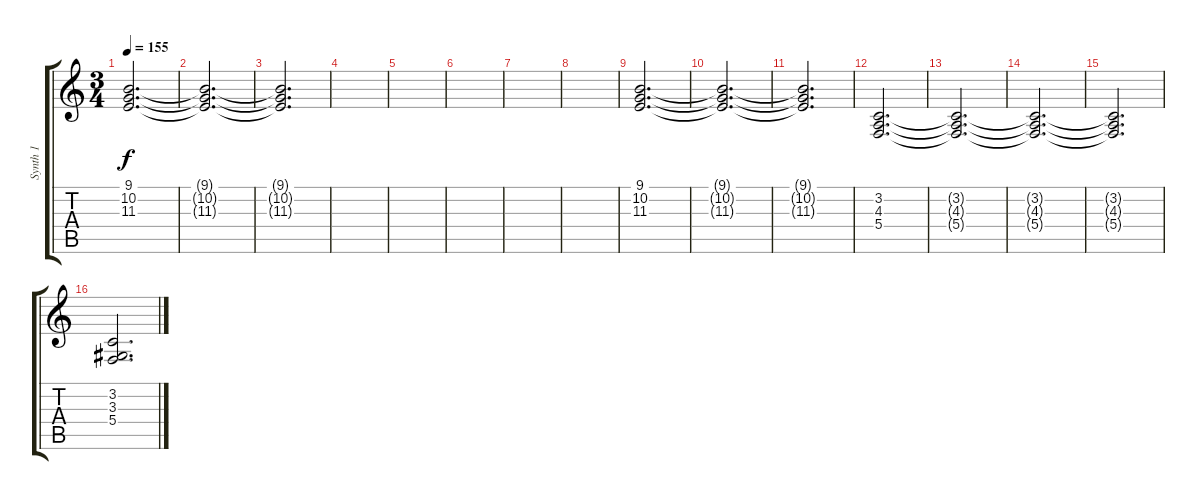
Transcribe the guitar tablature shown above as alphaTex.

\track ("Synth 1" "Synth 1") {instrument pad2warm}
\staff {score tabs}
\tuning (D4 A3 F3 C3 G2 C2) {hide}
\ts (3 4)
\tempo 155
\clef g2
\ks c
(9.1 10.2 11.3).2{d dy f} |
(9.1{t} 10.2{t} 11.3{t}).2{d} |
(9.1{t} 10.2{t} 11.3{t}).2{d} |
|
|
|
|
|
(9.1 10.2 11.3).2{d} |
(9.1{t} 10.2{t} 11.3{t}).2{d} |
(9.1{t} 10.2{t} 11.3{t}).2{d} |
(3.2 4.3 5.4).2{d} |
(3.2{t} 4.3{t} 5.4{t}).2{d} |
(3.2{t} 4.3{t} 5.4{t}).2{d} |
(3.2{t} 4.3{t} 5.4{t}).2{d} |
(3.2 3.3 5.4).2{d}
